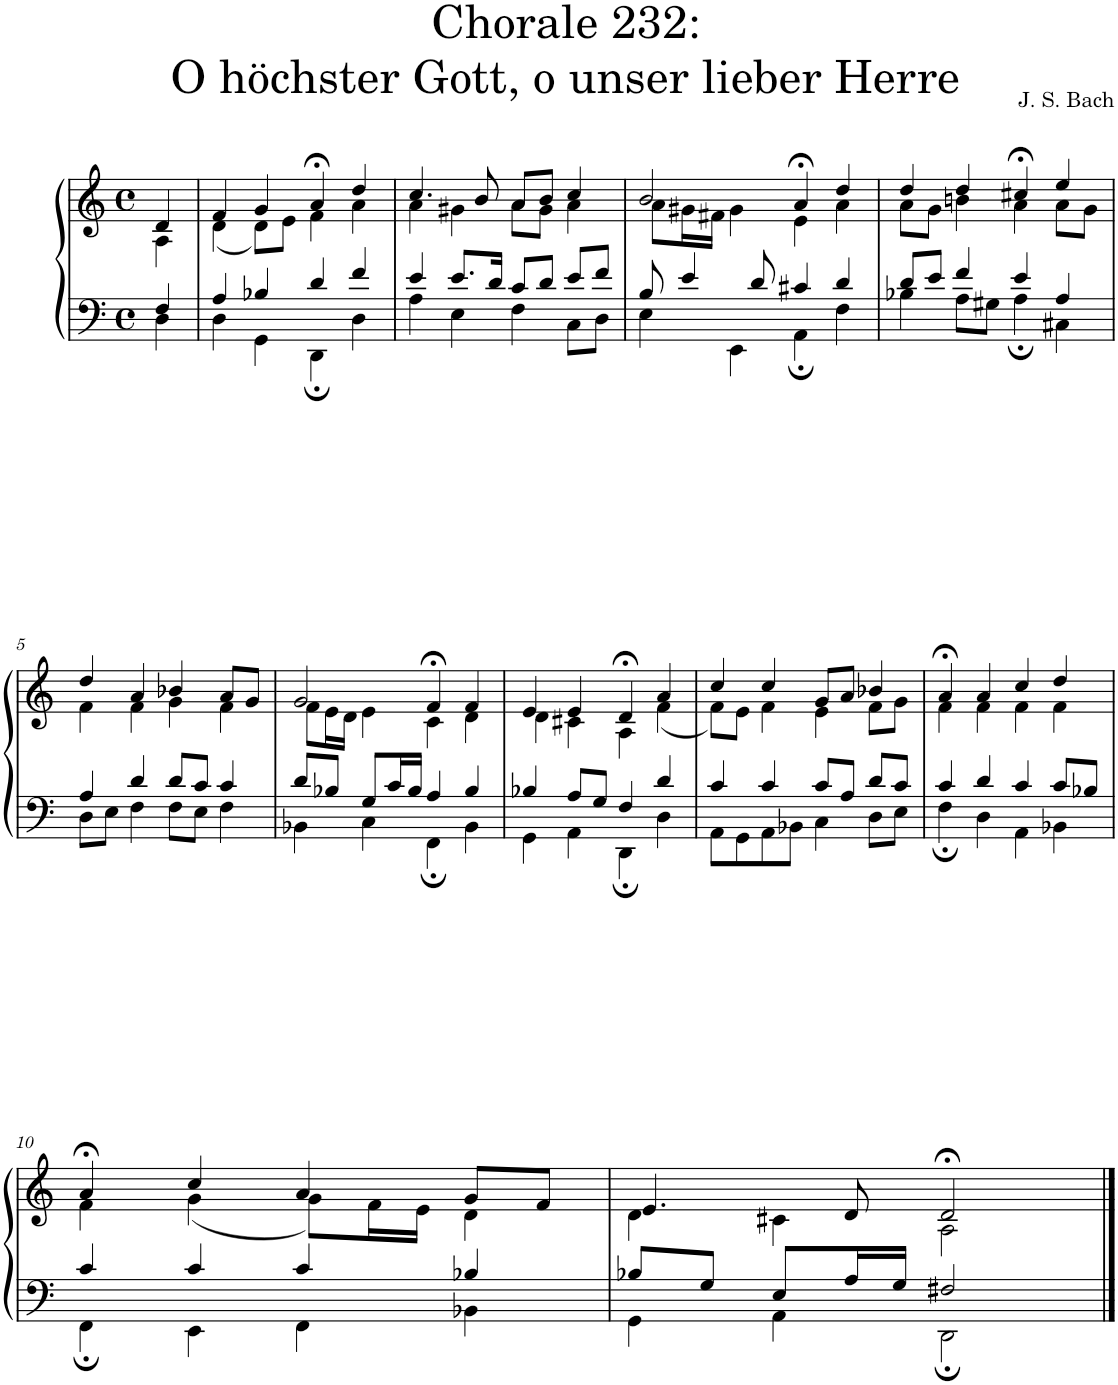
**kern	**kern
*part1	*part1
*staff2	*staff1
*I"S,A	*
*clefF4	*clefG2
*k[]	*k[]
*M4/4	*M4/4
*met(c)	*met(c)
=	=
*^	*^
4F/	4D\	4d/	4A\
=1	=1	=1	=1
4A/	4D\	4f/	(<4d\
4B-X/	4GG\	4g/	8d\L)
.	.	.	8e\J
4d/	4DD;\	4a;</	4f\
4f/	4D\	4dd/	4a\
=2	=2	=2	=2
4e/	4A\	4.cc/	4a\
8.e/L	4E\	.	4g#X\
.	.	8b/	.
16d/Jk	.	.	.
8c/L	4F\	8a/L	8a\L
8d/J	.	8b/J	8g#\J
8e/L	8C\L	4cc/	4a\
8f/J	8D\J	.	.
=3	=3	=3	=3
8B/	4E\	2b/	8a\L
4e/	.	.	16g#X\L
.	.	.	16f#X\JJ
.	4EE\	.	4g#\
8d/	.	.	.
4c#X/	4AA;\	4a;</	4e\
4d/	4F\	4dd/	4a\
=4	=4	=4	=4
8d/L	4B-X\	4dd/	8a\L
8e/J	.	.	8g\J
4f/	8A\L	4dd/	4bn\
.	8G#X\J	.	.
4e/	4A;\	4cc#X;</	4a\
4A/	4C#X\	4ee/	8a\L
.	.	.	8g\J
!!LO:LB:g=z	!!
=5	=5	=5	=5
4A/	8D\L	4dd/	4f\
.	8E\J	.	.
4d/	4F\	4a/	4f\
8d/L	8F\L	4b-X/	4g\
8c/J	8E\J	.	.
4c/	4F\	8a/L	4f\
.	.	8g/J	.
=6	=6	=6	=6
8d/L	4BB-X\	2g/	8f\L
8B-X/J	.	.	16e\L
.	.	.	16d\JJ
8G/L	4C\	.	4e\
16c/L	.	.	.
16B-/JJ	.	.	.
4A/	4FF;\	4f;</	4c\
4B-/	4BB-\	4f/	4d\
=7	=7	=7	=7
4B-X/	4GG\	4e/	4d\
8A/L	4AA\	4e/	4c#X\
8G/J	.	.	.
4F/	4DD;\	4d;</	4A\
4d/	4D\	4a/	(<4f\
=8	=8	=8	=8
4c/	8AA\L	4cc/	8f\L)
.	8GG\	.	8e\J
4c/	8AA\	4cc/	4f\
.	8BB-X\J	.	.
8c/L	4C\	8g/L	4e\
8A/J	.	8a/J	.
8d/L	8D\L	4b-X/	8f\L
8c/J	8E\J	.	8g\J
=9	=9	=9	=9
4c/	4F;\	4a;</	4f\
4d/	4D\	4a/	4f\
4c/	4AA\	4cc/	4f\
8c/L	4BB-X\	4dd/	4f\
8B-X/J	.	.	.
!!LO:LB:g=z	!!
=10	=10	=10	=10
4c/	4FF;\	4a;</	4f\
4c/	4EE\	4cc/	(<4g\
4c/	4FF\	4a/	8g\L)
.	.	.	16f\L
.	.	.	16e\JJ
4B-X/	4BB-X\	8g/L	4d\
.	.	8f/J	.
=11	=11	=11	=11
8B-X/L	4GG\	4.e/	4d\
8G/J	.	.	.
8E/L	4AA\	.	4c#X\
16A/L	.	8d/	.
16G/JJ	.	.	.
2F#X/	2DD;\	2d;</	2A\
*v	*v	*	*
*	*v	*v
==	==
*-	*-
